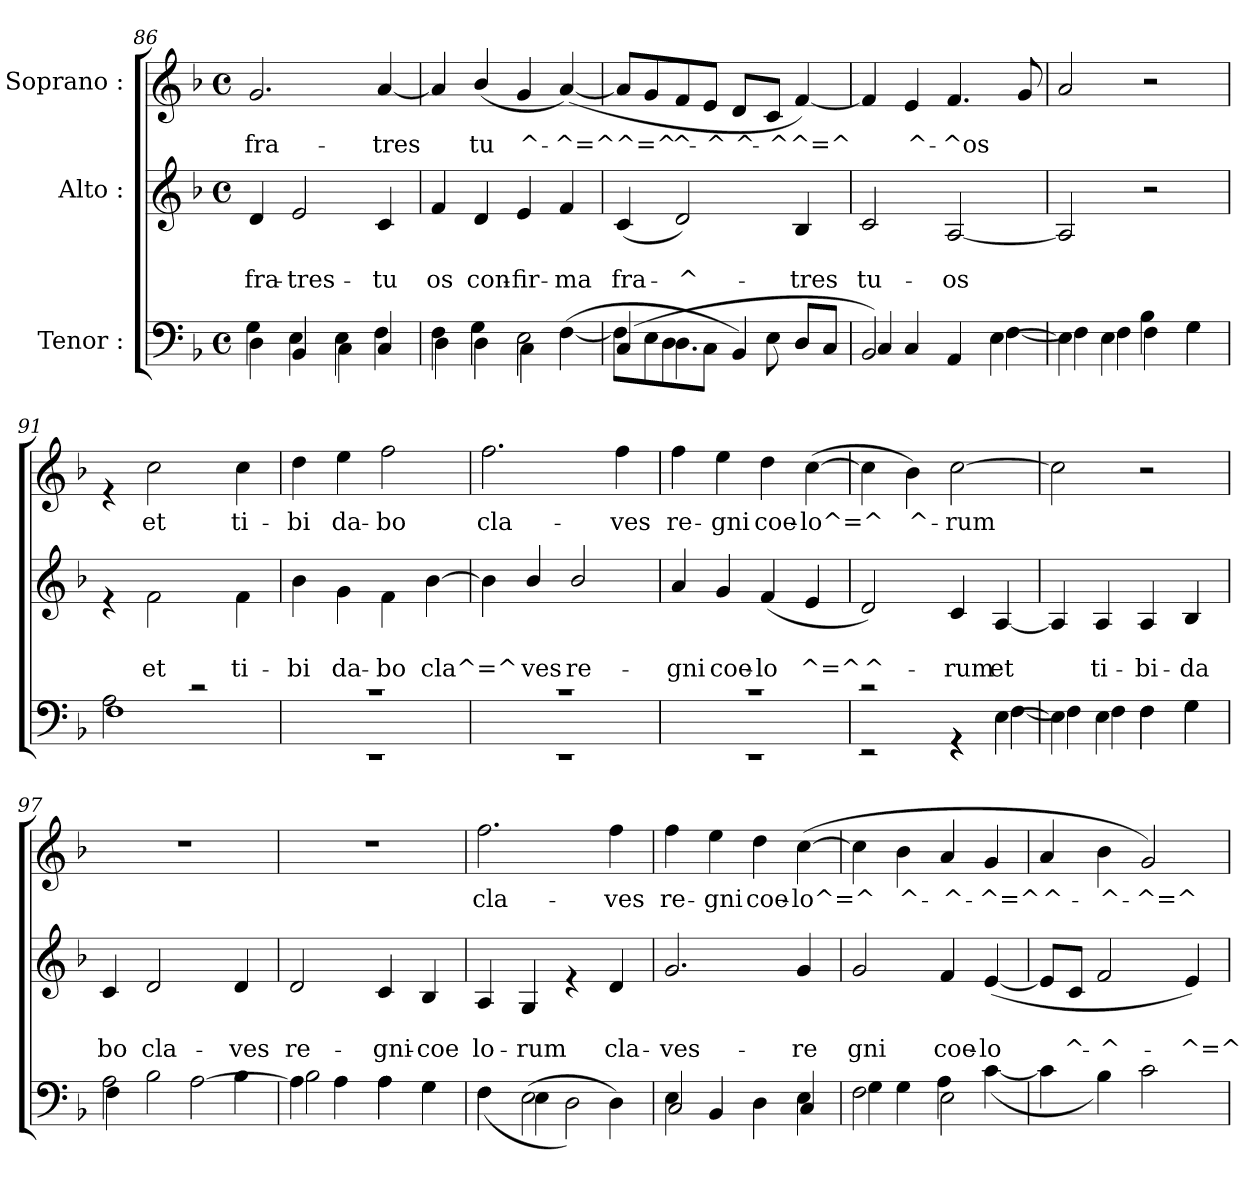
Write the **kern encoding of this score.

**kern	**kern	**text	**text	**kern	**text
*part3	*part2	*part2	*part2	*part1	*part1
*staff3	*staff2	*staff2	*staff2	*staff1	*staff1
*I"Tenor :	*I"Alto :	*	*	*I"Soprano :	*
*clefF4	*clefG2	*	*	*clefG2	*
*k[b-]	*k[b-]	*	*	*k[b-]	*
*F:	*F:	*	*	*F:	*
*M4/4	*M4/4	*	*	*M4/4	*
*met(c)	*met(c)	*	*	*met(c)	*
=86	=86	=86	=86	=86	=86
*^	*	*	*	*	*
!	!	!	!	!LO:LY:b	!	!LO:LY:b
4D\	4G\	4d/	.	fra-	2.g/	fra-
!	!	!	!	!LO:LY:b	!	!
4BB-/	4E\	2e/	.	-tres-	.	.
4E\	4C\	.	.	.	.	.
!	!	!	!	!LO:LY:b	!	!LO:LY:b
4C/	4F\	4c/	.	-tu	[<4a/	-tres
=87	=87	=87	=87	=87	=87	=87
!	!	!	!	!LO:LY:b	!	!
4F\	4D\	4f/	.	os	4a/]	.
!	!	!	!	!LO:LY:b	!	!LO:LY:b
4D\	4G\	4d/	.	con-	(<4b-/	tu
!	!	!	!	!LO:LY:b	!	!LO:LY:b
2E\	4C\	4e/	.	-fir-	4g/	^-
!	!	!	!	!LO:LY:b	!	!LO:LY:b
.	(>[>4F\	4f/	.	-ma	(<[<4a/)	-^=^^=^
!!LO:LB:g=z
=88	=88	=88	=88	=88	=88	=88
!	!	!	!	!LO:LY:b	!	!
(<4C/	8F\L]	(<4c/	.	fra-	8a/L]	.
.	8E\	.	.	.	8g/	.
!	!	!	!	!LO:LY:b	!	!LO:LY:b
4.D\	8D\	2d/)	.	-^-	8f/	^-
!	!	!	!	!	!	!LO:LY:b
.	8C\J	.	.	.	8e/J	-^
!	!	!	!	!	!	!LO:LY:b
.	4BB-/)	.	.	.	8d/L	^-
!	!	!	!	!	!	!LO:LY:b
8E\	.	.	.	.	8c/J	-^
!	!	!	!	!LO:LY:b	!	!LO:LY:b
8D/L	4D/	4B-/	.	-tres	[<4f/)	^=^
8C/J	.	.	.	.	.	.
=89	=89	=89	=89	=89	=89	=89
!	!	!	!	!LO:LY:b	!	!
2BB-/)	4C/	2c/	.	tu-	4f/]	.
!	!	!	!	!	!	!LO:LY:b
.	4C/	.	.	.	4e/	^-
!	!	!	!	!LO:LY:b	!	!LO:LY:b
4AA/	4ryy	[<2A/	.	-os	4.f/	-^os
[>4E\	[>4F\	.	.	.	.	.
.	.	.	.	.	8g/	.
=90	=90	=90	=90	=90	=90	=90
4E\]	4F\]	2A/]	.	.	2a/	.
4E\	4F\	.	.	.	.	.
4F\	4B-\	2r	.	.	2r	.
4G\	4G\	.	.	.	.	.
=91	=91	=91	=91	=91	=91	=91
2A\	1F	4re	.	.	4re	.
!	!	!	!	!LO:LY:b	!	!LO:LY:b
.	.	2f\	.	et	2cc\	et
2rc	.	.	.	.	.	.
!	!	!	!	!LO:LY:b	!	!LO:LY:b
.	.	4f\	.	ti-	4cc\	ti-
=92	=92	=92	=92	=92	=92	=92
!	!	!	!	!LO:LY:b	!	!LO:LY:b
1rc	1rEE	4b-\	.	-bi	4dd\	-bi
!	!	!	!	!LO:LY:b	!	!LO:LY:b
.	.	4g\	.	da-	4ee\	da-
!	!	!	!	!LO:LY:b	!	!LO:LY:b
.	.	4f\	.	-bo	2ff\	-bo
!	!	!	!	!LO:LY:b	!	!
.	.	[>4b-\	.	cla^=^	.	.
!!LO:LB:g=z
=93	=93	=93	=93	=93	=93	=93
!	!	!	!	!	!	!LO:LY:b
1rc	1rEE	4b-\]	.	.	2.ff\	cla-
!	!	!	!	!LO:LY:b	!	!
.	.	4b-/	.	ves	.	.
!	!	!	!	!LO:LY:b	!	!
.	.	2b-/	.	re-	.	.
!	!	!	!	!	!	!LO:LY:b
.	.	.	.	.	4ff\	-ves
=94	=94	=94	=94	=94	=94	=94
!	!	!	!	!LO:LY:b	!	!LO:LY:b
1rc	1rEE	4a/	.	-gni	4ff\	re-
!	!	!	!	!LO:LY:b	!	!LO:LY:b
.	.	4g/	.	coe-	4ee\	-gni
!	!	!	!	!LO:LY:b	!	!LO:LY:b
.	.	(<4f/	.	-lo	4dd\	coe-
!	!	!	!	!LO:LY:b	!	!LO:LY:b
.	.	4e/	.	^=^	(>[>4cc\	-lo^=^
=95	=95	=95	=95	=95	=95	=95
!	!	!	!	!LO:LY:b	!	!
2rc	2rEE	2d/)	.	^-	4cc\]	.
!	!	!	!	!	!	!LO:LY:b
.	.	.	.	.	4b-\)	^-
!	!	!	!	!LO:LY:b	!	!LO:LY:b
4rGG	4rGG	4c/	.	-rum	[>2cc\	-rum
!	!	!	!	!LO:LY:b	!	!
[>4E\	[>4F\	[<4A/	.	et	.	.
=96	=96	=96	=96	=96	=96	=96
4E\]	4F\]	4A/]	.	.	2cc\]	.
!	!	!	!	!LO:LY:b	!	!
4E\	4F\	4A/	.	ti-	.	.
!	!	!	!	!LO:LY:b	!	!
4F\	4F\	4A/	.	-bi-	2r	.
!	!	!	!	!LO:LY:b	!	!
4G\	4G\	4B-/	.	-da	.	.
=97	=97	=97	=97	=97	=97	=97
!	!	!	!	!LO:LY:b	!	!
2A\	4F\	4c/	.	bo	1r	.
!	!	!	!	!LO:LY:b	!	!
.	2B-\	2d/	.	cla-	.	.
[>2A\	.	.	.	.	.	.
!	!	!	!	!LO:LY:b	!	!
.	4B-\	4d/	.	-ves	.	.
=98	=98	=98	=98	=98	=98	=98
!	!	!	!	!LO:LY:b	!	!
4A\]	2B-\	2d/	.	re-	1r	.
4A\	.	.	.	.	.	.
!	!	!	!	!LO:LY:b	!	!
4A\	4A\	4c/	.	-gni-	.	.
!	!	!	!	!LO:LY:b	!	!
4G\	4G\	4B-/	.	-coe	.	.
!!LO:PB:g=z
=99	=99	=99	=99	=99	=99	=99
!	!	!	!	!LO:LY:b	!	!LO:LY:b
4F\	(>4F\	4A/	.	lo-	2.ff\	cla-
!	!	!	!	!LO:LY:b	!	!
(>2E\	4E\	4G/	.	-rum	.	.
.	2D\)	4re	.	.	.	.
!	!	!	!	!LO:LY:b	!	!LO:LY:b
4D\)	.	4d/	.	cla-	4ff\	-ves
=100	=100	=100	=100	=100	=100	=100
!	!	!	!	!LO:LY:b	!	!LO:LY:b
4E\	2C/	2.g/	.	-ves-	4ff\	re-
!	!	!	!	!	!	!LO:LY:b
4BB-/	.	.	.	.	4ee\	-gni
!	!	!	!	!	!	!LO:LY:b
4D\	4ryy	.	.	.	4dd\	coe-
!	!	!	!	!LO:LY:b	!	!LO:LY:b
4E\	4C/	4g/	.	-re	(>[>4cc\	-lo^=^
=101	=101	=101	=101	=101	=101	=101
!	!	!	!	!LO:LY:b	!	!
2F\	4G\	2g/	.	gni	4cc\]	.
!	!	!	!	!	!	!LO:LY:b
.	4G\	.	.	.	4b-\	^-
!	!	!	!	!LO:LY:b	!	!LO:LY:b
2E\	4A\	4f/	.	coe-	4a/	-^-
!	!	!	!	!LO:LY:b	!	!LO:LY:b
.	(>[>4c\	(<[<4e/	.	-lo	4g/	-^=^
=102	=102	=102	=102	=102	=102	=102
!	!	!	!	!	!	!LO:LY:b
*v	*v	*	*	*	*	*
4c\]	8e/L]	.	.	4a/	^-
!	!	!	!LO:LY:b	!	!
.	8c/J	.	^-	.	.
!	!	!	!LO:LY:b	!	!LO:LY:b
4B-\)	2f/	.	-^-	4b-\	-^-
!	!	!	!	!	!LO:LY:b
2c\	.	.	.	2g/)	-^=^-
!	!	!	!LO:LY:b	!	!
.	4e/)	.	-^=^	.	.
=	=	=	=	=	=
*-	*-	*-	*-	*-	*-
